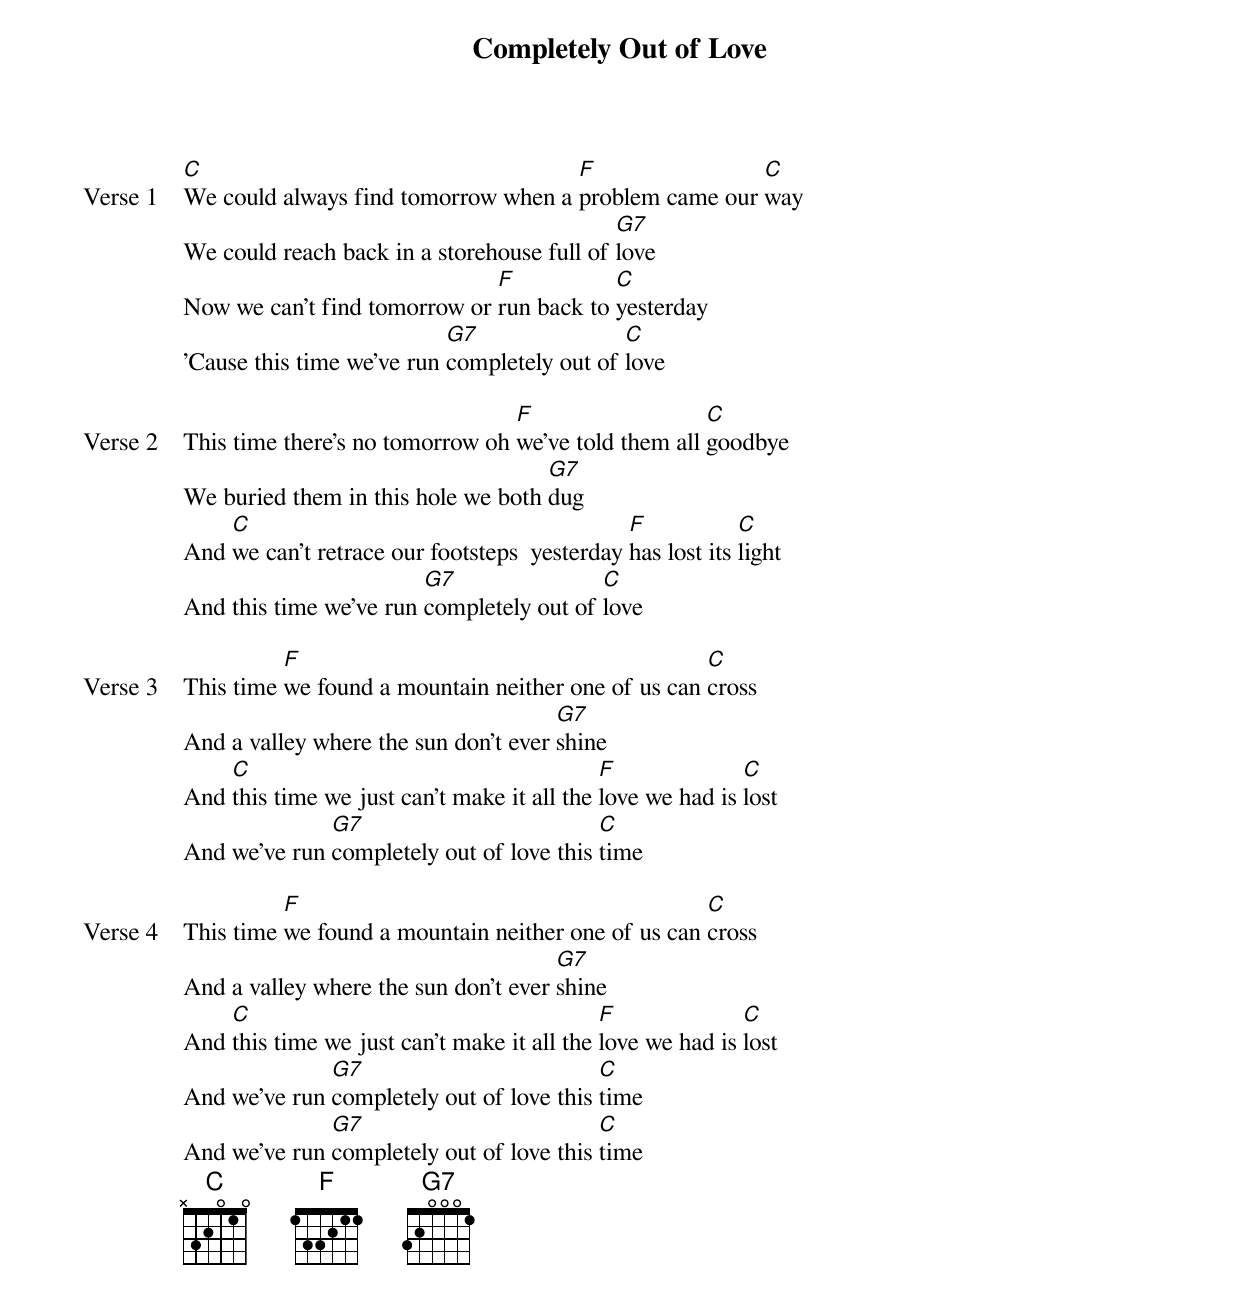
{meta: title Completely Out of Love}
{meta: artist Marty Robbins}
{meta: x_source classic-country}
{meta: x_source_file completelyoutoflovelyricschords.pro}
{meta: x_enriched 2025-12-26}

{start_of_verse: Verse 1}
[C]We could always find tomorrow when a [F]problem came our [C]way
We could reach back in a storehouse full of [G7]love
Now we can't find tomorrow or [F]run back to [C]yesterday
'Cause this time we've run [G7]completely out of [C]love
{end_of_verse}

{start_of_verse: Verse 2}
This time there's no tomorrow oh [F]we've told them all [C]goodbye
We buried them in this hole we both [G7]dug
And [C]we can't retrace our footsteps  yesterday [F]has lost its [C]light
And this time we've run [G7]completely out of [C]love
{end_of_verse}

{start_of_verse: Verse 3}
This time [F]we found a mountain neither one of us can [C]cross
And a valley where the sun don't ever [G7]shine
And [C]this time we just can't make it all the [F]love we had is [C]lost
And we've run [G7]completely out of love this [C]time
{end_of_verse}

{start_of_verse: Verse 4}
This time [F]we found a mountain neither one of us can [C]cross
And a valley where the sun don't ever [G7]shine
And [C]this time we just can't make it all the [F]love we had is [C]lost
And we've run [G7]completely out of love this [C]time
And we've run [G7]completely out of love this [C]time
{end_of_verse}
